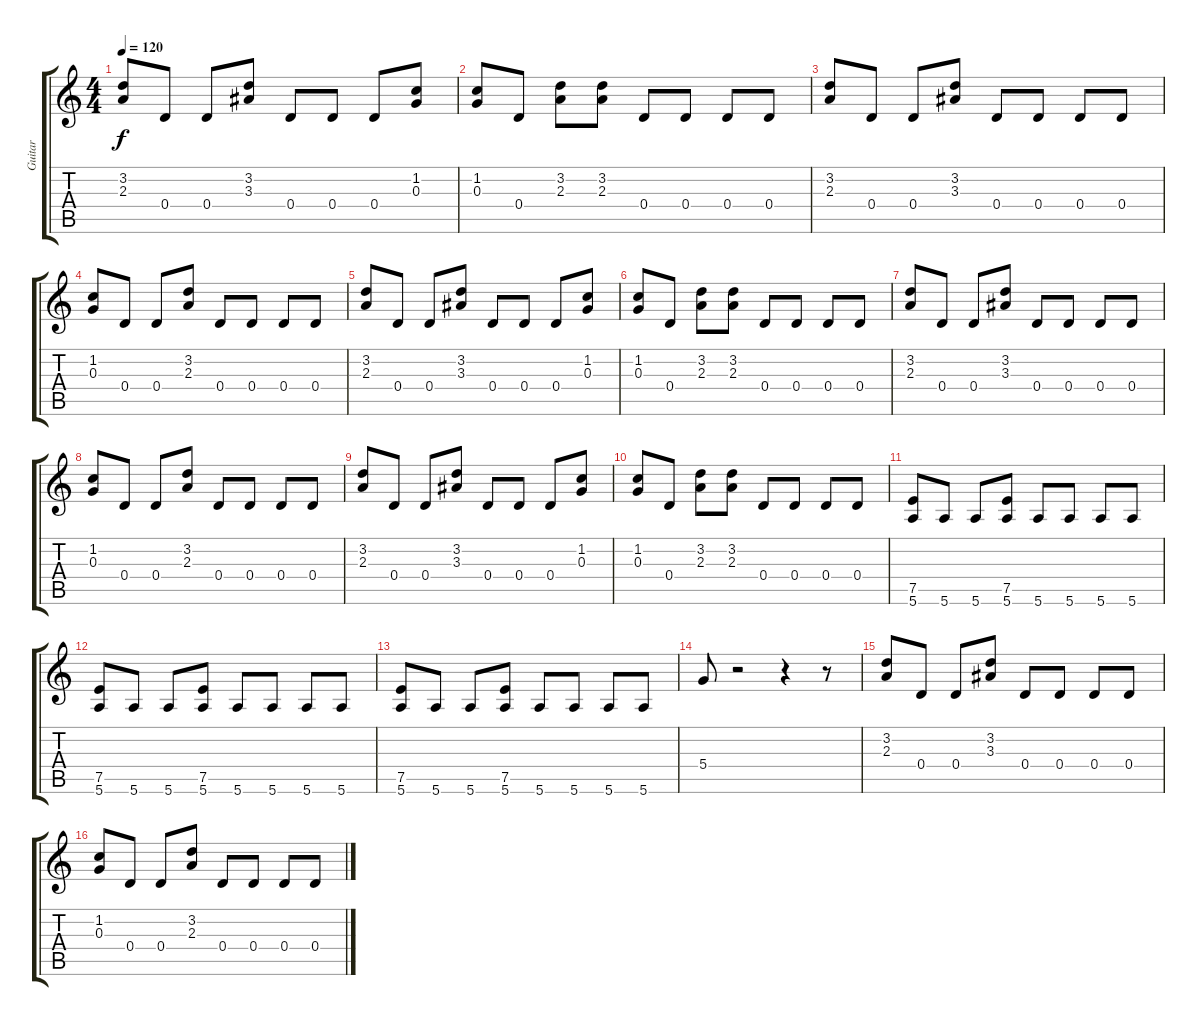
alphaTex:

\track ("Guitar" "Guitar") {instrument distortionguitar}
\staff {score tabs}
\tuning (E4 B3 G3 D3 A2 E2) {hide}
\ts (4 4)
\tempo 120
\clef g2
\ks c
(3.2 2.3).8{dy f} 0.4.8 0.4.8 (3.2 3.3).8 0.4.8 0.4.8 0.4.8 (1.2 0.3).8 |
(1.2 0.3).8 0.4.8 (3.2 2.3).8 (3.2 2.3).8 0.4.8 0.4.8 0.4.8 0.4.8 |
(3.2 2.3).8 0.4.8 0.4.8 (3.2 3.3).8 0.4.8 0.4.8 0.4.8 0.4.8 |
(1.2 0.3).8 0.4.8 0.4.8 (3.2 2.3).8 0.4.8 0.4.8 0.4.8 0.4.8 |
(3.2 2.3).8 0.4.8 0.4.8 (3.2 3.3).8 0.4.8 0.4.8 0.4.8 (1.2 0.3).8 |
(1.2 0.3).8 0.4.8 (3.2 2.3).8 (3.2 2.3).8 0.4.8 0.4.8 0.4.8 0.4.8 |
(3.2 2.3).8 0.4.8 0.4.8 (3.2 3.3).8 0.4.8 0.4.8 0.4.8 0.4.8 |
(1.2 0.3).8 0.4.8 0.4.8 (3.2 2.3).8 0.4.8 0.4.8 0.4.8 0.4.8 |
(3.2 2.3).8 0.4.8 0.4.8 (3.2 3.3).8 0.4.8 0.4.8 0.4.8 (1.2 0.3).8 |
(1.2 0.3).8 0.4.8 (3.2 2.3).8 (3.2 2.3).8 0.4.8 0.4.8 0.4.8 0.4.8 |
(7.5 5.6).8 5.6.8 5.6.8 (7.5 5.6).8 5.6.8 5.6.8 5.6.8 5.6.8 |
(7.5 5.6).8 5.6.8 5.6.8 (7.5 5.6).8 5.6.8 5.6.8 5.6.8 5.6.8 |
(7.5 5.6).8 5.6.8 5.6.8 (7.5 5.6).8 5.6.8 5.6.8 5.6.8 5.6.8 |
5.4.8 r.2 r.4 r.8 |
(3.2 2.3).8 0.4.8 0.4.8 (3.2 3.3).8 0.4.8 0.4.8 0.4.8 0.4.8 |
(1.2 0.3).8 0.4.8 0.4.8 (3.2 2.3).8 0.4.8 0.4.8 0.4.8 0.4.8
